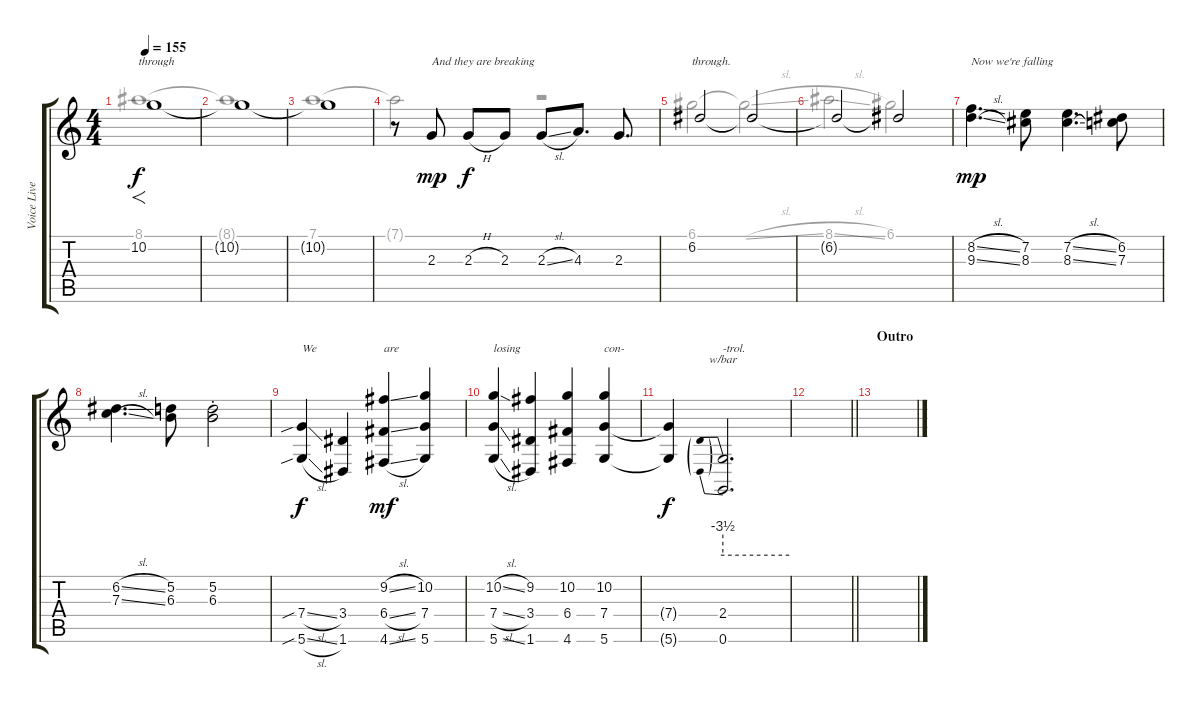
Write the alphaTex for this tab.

\track ("Voice Live (-1 step version)" "Voice Live") {instrument acousticguitarsteel}
\staff {score tabs}
\tuning (D4 A3 F3 C3 G2 D2) {hide}
\voice
\ts (4 4)
\tempo 155
\clef g2
\ks c
10.2.1{f txt "through" dy f} |
10.2{t}.1 |
10.2{t}.1 |
r.8 2.3.8{txt "And they are breaking" dy mp} 2.3{h}.8{dy f} 2.3.8 2.3{sl}.8 4.3.8{d} 2.3.8{d} |
6.2.2{txt "through."} 6.2{t}.2 |
6.2{t}.2 6.2{t}.2 |
(8.2{sl} 9.3{sl}).4{d txt "Now we're falling" dy mp} (7.2 8.3).8 (7.2{sl} 8.3{sl}).4{d} (6.2 7.3).8 |
(6.2{sl} 7.3{sl}).4{d} (5.2 6.3).8 (5.2{st} 6.3{st}).2 |
(7.4{sib sl} 5.6{sib sl}).4{txt "We" dy f} (3.4 1.6).4 (9.2{sl} 6.4{sl} 4.6{sl}).4{txt "are" dy mf} (10.2 7.4 5.6).4 |
(10.2{sl} 7.4{sl} 5.6{sl}).4{txt "losing"} (9.2 3.4 1.6).4 (10.2 6.4 4.6).4 (10.2 7.4 5.6).4{txt "con-"} |
(7.4{t} 5.6{t}).4{dy f} (2.4 0.6).2{d tbe (predive default 0 -14 60 -14) txt "-trol."} |
\barLineRight lightlight
|
\section ("" "Outro")
|
|
|
\voice
\clef g2
\ottava regular
\simile none
\ks c
8.1.1{dy f} |
8.1{t}.1 |
7.1.1 |
7.1{t}.2 r.2 |
6.1.2 6.1{sl t}.2 |
8.1{sl}.2 6.1.2 |
|
|
|
|
|
\barLineRight lightlight
|
|
|
|
